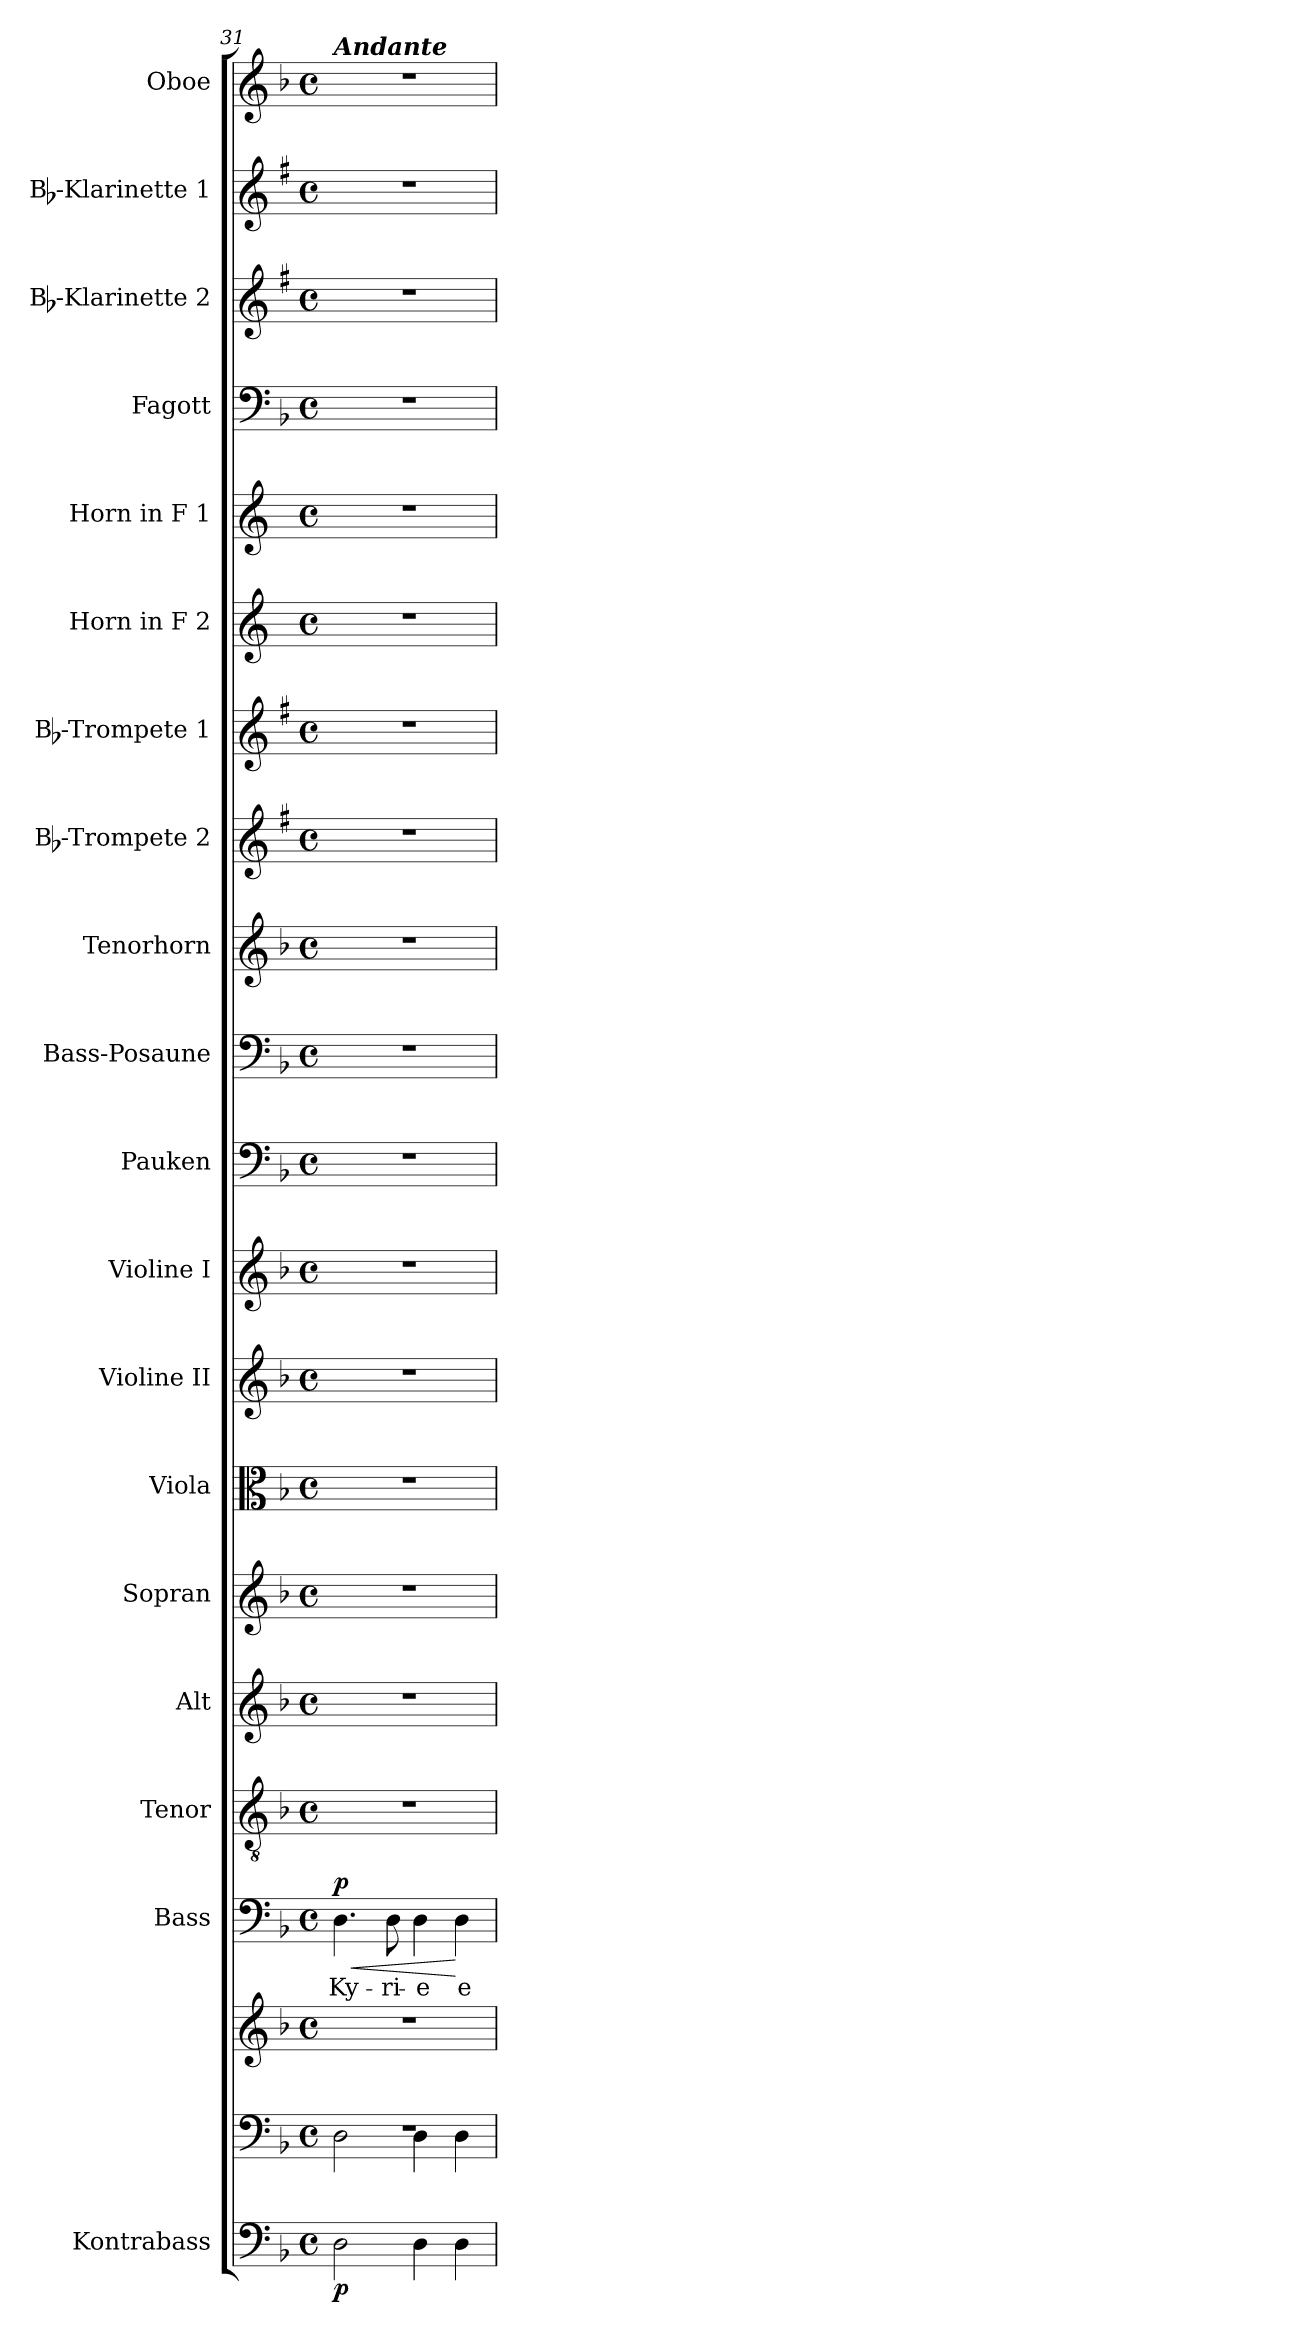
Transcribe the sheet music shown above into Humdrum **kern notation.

**kern	**dynam	**kern	**kern	**kern	**text	**dynam	**kern	**kern	**kern	**kern	**kern	**kern	**kern	**kern	**kern	**kern	**kern	**kern	**kern	**kern	**kern	**kern	**kern
*part20	*part20	*part19	*part19	*part18	*part18	*part18	*part17	*part16	*part15	*part14	*part13	*part12	*part11	*part10	*part9	*part8	*part7	*part6	*part5	*part4	*part3	*part2	*part1
*staff21	*staff21	*staff20	*staff19	*staff18	*staff18	*staff18	*staff17	*staff16	*staff15	*staff14	*staff13	*staff12	*staff11	*staff10	*staff9	*staff8	*staff7	*staff6	*staff5	*staff4	*staff3	*staff2	*staff1
*I"Kontrabass	*	*	*	*I"Bass	*	*	*I"Tenor	*I"Alt	*I"Sopran	*I"Viola	*I"Violine II	*I"Violine I	*I"Pauken	*I"Bass-Posaune	*I"Tenorhorn	*I"Bb-Trompete 2	*I"Bb-Trompete 1	*I"Horn in F 2	*I"Horn in F 1	*I"Fagott	*I"Bb-Klarinette 2	*I"Bb-Klarinette 1	*I"Oboe
*I'Kb.	*	*	*	*I'B.	*	*	*I'T.	*I'A.	*I'S.	*I'Vla.	*I'Vl. II	*I'Vl. I	*I'Pk.	*I'B. Pos.	*I'T. Hrn.	*I'Bb Trp. 2	*I'Bb Trp. 1	*	*	*I'Fg.	*I'Bb Kl. 2	*I'Bb Kl. 1	*I'Ob.
*clefF4	*	*clefF4	*clefG2	*clefF4	*	*	*clefGv2	*clefG2	*clefG2	*clefC3	*clefG2	*clefG2	*clefF4	*clefF4	*clefG2	*clefG2	*clefG2	*clefG2	*clefG2	*clefF4	*clefG2	*clefG2	*clefG2
*ITrd7c12	*	*	*	*	*	*	*	*	*	*	*	*	*	*	*ITrd8c14	*ITrd1c2	*ITrd1c2	*ITrd4c7	*ITrd4c7	*	*ITrd1c2	*ITrd1c2	*
*k[b-]	*	*k[b-]	*k[b-]	*k[b-]	*	*	*k[b-]	*k[b-]	*k[b-]	*k[b-]	*k[b-]	*k[b-]	*k[b-]	*k[b-]	*k[b-]	*k[b-]	*k[b-]	*k[b-]	*k[b-]	*k[b-]	*k[b-]	*k[b-]	*k[b-]
*F:	*	*F:	*F:	*F:	*	*	*F:	*F:	*F:	*F:	*F:	*F:	*F:	*F:	*F:	*F:	*F:	*F:	*F:	*F:	*F:	*F:	*F:
*M4/4	*	*M4/4	*M4/4	*M4/4	*	*	*M4/4	*M4/4	*M4/4	*M4/4	*M4/4	*M4/4	*M4/4	*M4/4	*M4/4	*M4/4	*M4/4	*M4/4	*M4/4	*M4/4	*M4/4	*M4/4	*M4/4
*met(c)	*	*met(c)	*met(c)	*met(c)	*	*	*met(c)	*met(c)	*met(c)	*met(c)	*met(c)	*met(c)	*met(c)	*met(c)	*met(c)	*met(c)	*met(c)	*met(c)	*met(c)	*met(c)	*met(c)	*met(c)	*met(c)
=31	=31	=31	=31	=31	=31	=31	=31	=31	=31	=31	=31	=31	=31	=31	=31	=31	=31	=31	=31	=31	=31	=31	=31
*	*	*^	*	*	*	*	*	*	*	*	*	*	*	*	*	*	*	*	*	*	*	*	*
!	!	!	!	!	!	!	!	!	!	!	!	!	!	!	!	!	!	!	!	!	!	!	!	!LO:TX:a:Bi:t=Andante
!	!LO:DY:b	!	!	!	!	!LO:LY:b	!LO:HP:b	!	!	!	!	!	!	!	!	!	!	!	!	!	!	!	!	!
!	!	!	!	!	!	!	!LO:DY:n=1:a	!	!	!	!	!	!	!	!	!	!	!	!	!	!	!	!	!
2DD\	p	1rG	2D\	1r	4.D\	Ky-	< p	1r	1r	1r	1r	1r	1r	1r	1r	1r	1r	1r	1r	1r	1r	1r	1r	1r
!	!	!	!	!	!	!LO:LY:b	!	!	!	!	!	!	!	!	!	!	!	!	!	!	!	!	!	!
.	.	.	.	.	8D\	-ri-	.	.	.	.	.	.	.	.	.	.	.	.	.	.	.	.	.	.
!	!	!	!	!	!	!LO:LY:b	!	!	!	!	!	!	!	!	!	!	!	!	!	!	!	!	!	!
4DD\	.	.	4D\	.	4D\	-e	.	.	.	.	.	.	.	.	.	.	.	.	.	.	.	.	.	.
!	!	!	!	!	!	!LO:LY:b	!	!	!	!	!	!	!	!	!	!	!	!	!	!	!	!	!	!
4DD\	.	.	4D\	.	4D\	e-	[	.	.	.	.	.	.	.	.	.	.	.	.	.	.	.	.	.
*	*	*v	*v	*	*	*	*	*	*	*	*	*	*	*	*	*	*	*	*	*	*	*	*	*
=	=	=	=	=	=	=	=	=	=	=	=	=	=	=	=	=	=	=	=	=	=	=	=
*-	*-	*-	*-	*-	*-	*-	*-	*-	*-	*-	*-	*-	*-	*-	*-	*-	*-	*-	*-	*-	*-	*-	*-
